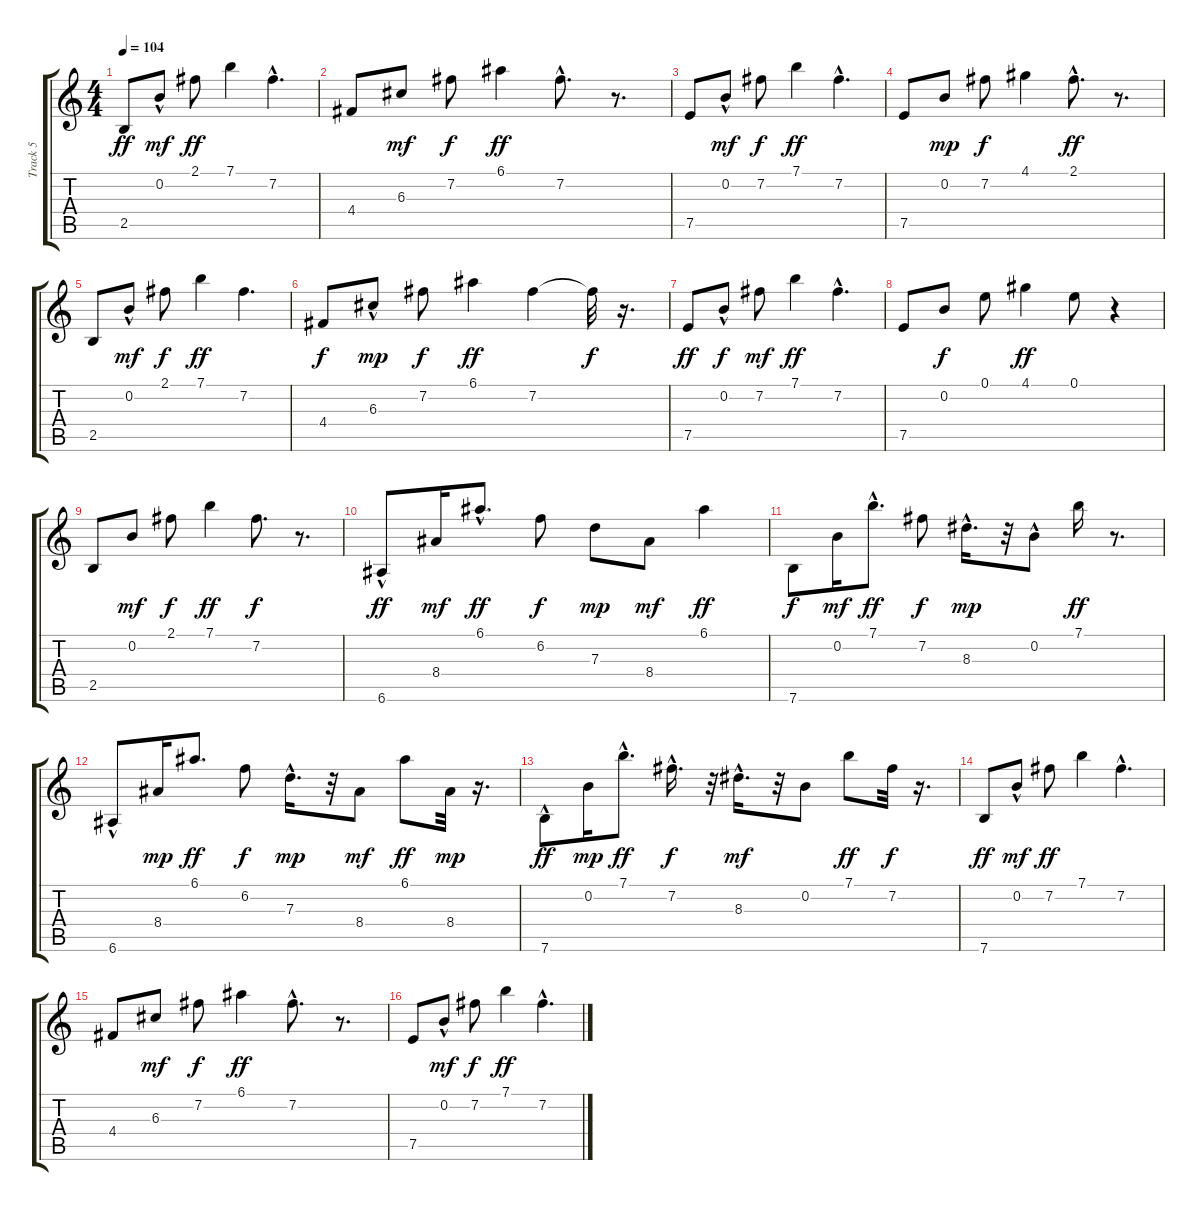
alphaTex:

\track ("Track 5" "Track 5") {instrument acousticguitarsteel}
\staff {score tabs}
\tuning (E4 B3 G3 D3 A2 E2) {hide}
\ts (4 4)
\tempo 104
\clef g2
\ks c
2.5.8{dy ff instrument acousticguitarsteel} 0.2{hac}.8{dy mf} 2.1.8{dy ff} 7.1.4 7.2{hac}.4{d} |
4.4.8 6.3.8{dy mf} 7.2.8{dy f} 6.1.4{dy ff} 7.2{hac}.8{d} r.8{d} |
7.5.8 0.2{hac}.8{dy mf} 7.2.8{dy f} 7.1.4{dy ff} 7.2{hac}.4{d} |
7.5.8 0.2.8{dy mp} 7.2.8{dy f} 4.1.4 2.1{hac}.8{d dy ff} r.8{d} |
2.5.8 0.2{hac}.8{dy mf} 2.1.8{dy f} 7.1.4{dy ff} 7.2.4{d} |
4.4.8{dy f} 6.3{hac}.8{dy mp} 7.2.8{dy f} 6.1.4{dy ff} 7.2.4 7.2{t}.32{dy f} r.16{d} |
7.5.8{dy ff} 0.2{hac}.8{dy f} 7.2.8{dy mf} 7.1.4{dy ff} 7.2{hac}.4{d} |
7.5.8 0.2.8{dy f} 0.1.8 4.1.4{dy ff} 0.1.8 r.4 |
2.5.8 0.2.8{dy mf} 2.1.8{dy f} 7.1.4{dy ff} 7.2.8{d dy f} r.8{d} |
6.6{hac}.8{dy ff} 8.4.16{dy mf} 6.1{hac}.8{d dy ff} 6.2.8{dy f} 7.3.8{dy mp} 8.4.8{dy mf} 6.1.4{dy ff} |
7.6.8{dy f} 0.2.16{dy mf} 7.1{hac}.8{d dy ff} 7.2.8{dy f} 8.3{hac}.16{d dy mp} r.32 0.2{hac}.8 7.1.16{dy ff} r.8{d} |
6.6{hac}.8 8.4.16{dy mp} 6.1.8{d dy ff} 6.2.8{dy f} 7.3{hac}.16{d dy mp} r.32 8.4.8{dy mf} 6.1.8{dy ff} 8.4.32{dy mp} r.16{d} |
7.6{hac}.8{dy ff} 0.2.16{dy mp} 7.1{hac}.8{d dy ff} 7.2{hac}.16{d dy f} r.32 8.3{hac}.16{d dy mf} r.32 0.2.8 7.1.8{dy ff} 7.2.32{dy f} r.16{d} |
7.6.8{dy ff} 0.2{hac}.8{dy mf} 7.2.8{dy ff} 7.1.4 7.2{hac}.4{d} |
4.4.8 6.3.8{dy mf} 7.2.8{dy f} 6.1.4{dy ff} 7.2{hac}.8{d} r.8{d} |
7.5.8 0.2{hac}.8{dy mf} 7.2.8{dy f} 7.1.4{dy ff} 7.2{hac}.4{d}
